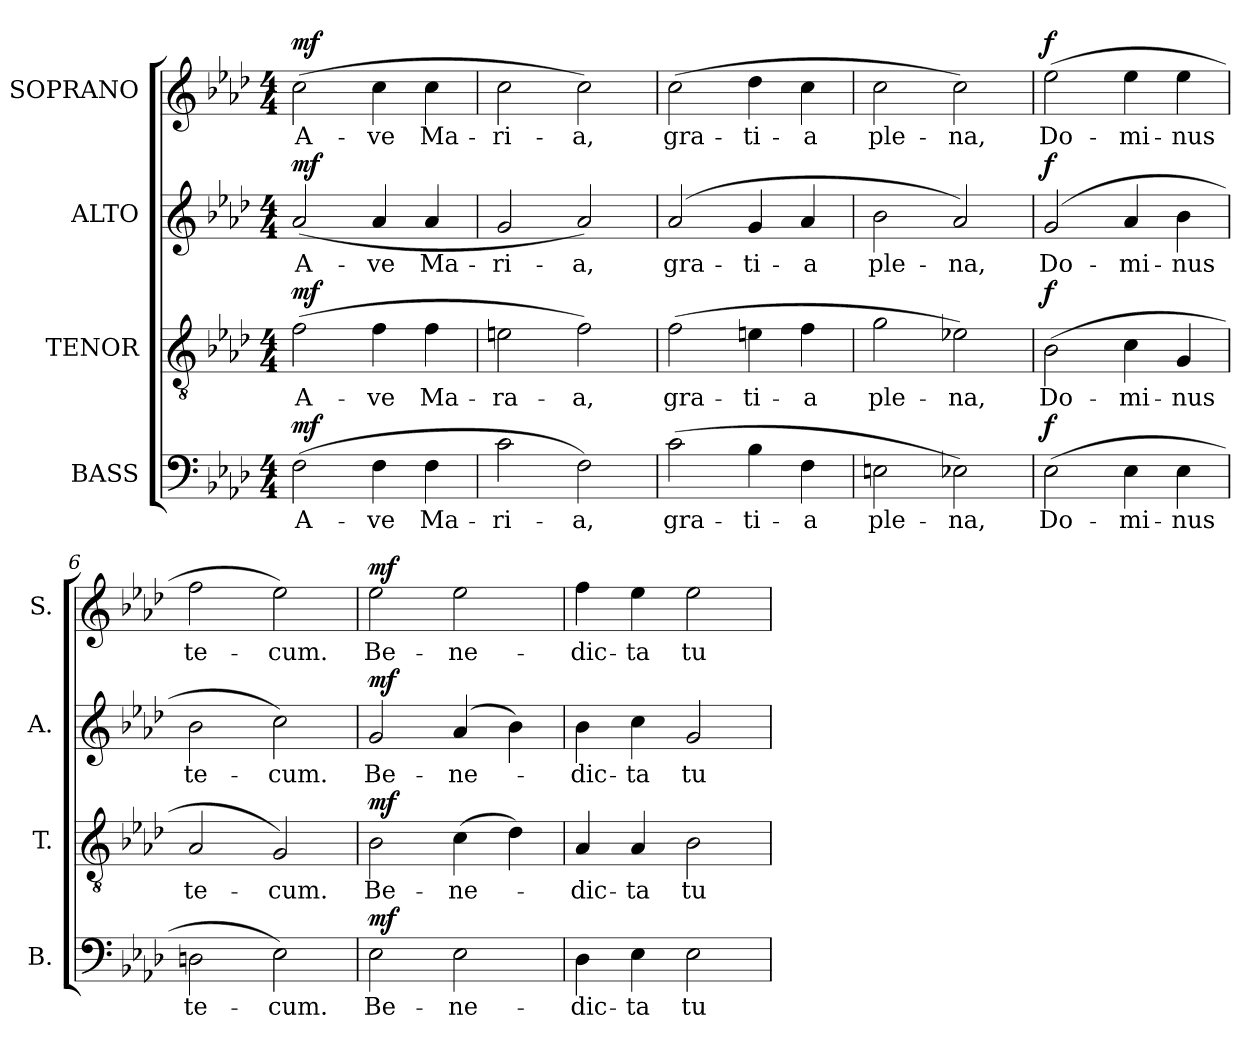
**kern	**text	**dynam	**kern	**text	**dynam	**kern	**text	**dynam	**kern	**text	**dynam
*part4	*part4	*part4	*part3	*part3	*part3	*part2	*part2	*part2	*part1	*part1	*part1
*staff4	*staff4	*staff4	*staff3	*staff3	*staff3	*staff2	*staff2	*staff2	*staff1	*staff1	*staff1
*I"BASS	*	*	*I"TENOR	*	*	*I"ALTO	*	*	*I"SOPRANO	*	*
*I'B.	*	*	*I'T.	*	*	*I'A.	*	*	*I'S.	*	*
!!LO:PB:g=z
*clefF4	*	*	*clefGv2	*	*	*clefG2	*	*	*clefG2	*	*
*	*	*	*ITrd7c12	*	*	*	*	*	*	*	*
*k[b-e-a-d-]	*	*	*k[b-e-a-d-]	*	*	*k[b-e-a-d-]	*	*	*k[b-e-a-d-]	*	*
*f:	*	*	*f:	*	*	*f:	*	*	*f:	*	*
*M4/4	*	*	*M4/4	*	*	*M4/4	*	*	*M4/4	*	*
*MM80	*	*	*MM80	*	*	*MM80	*	*	*MM80	*	*
=1	=1	=1	=1	=1	=1	=1	=1	=1	=1	=1	=1
!	!LO:LY:b:color=#000000	!	!	!	!	!	!	!	!	!	!
!	!	!	!	!LO:LY:b:color=#000000	!	!	!	!	!	!	!
!	!	!	!	!	!	!	!LO:LY:b:color=#000000	!	!	!	!
!	!	!	!	!	!	!	!	!	!	!LO:LY:b:color=#000000	!
(2Fi\	A-	mf	(2Fi\	A-	mf	(2a-i/	A-	mf	(2cci\	A-	mf
!	!LO:LY:b:color=#000000	!	!	!	!	!	!	!	!	!	!
!	!	!	!	!LO:LY:b:color=#000000	!	!	!	!	!	!	!
!	!	!	!	!	!	!	!LO:LY:b:color=#000000	!	!	!	!
!	!	!	!	!	!	!	!	!	!	!LO:LY:b:color=#000000	!
4Fi\	-ve	.	4Fi\	-ve	.	4a-i/	-ve	.	4cci\	-ve	.
!	!LO:LY:b:color=#000000	!	!	!	!	!	!	!	!	!	!
!	!	!	!	!LO:LY:b:color=#000000	!	!	!	!	!	!	!
!	!	!	!	!	!	!	!LO:LY:b:color=#000000	!	!	!	!
!	!	!	!	!	!	!	!	!	!	!LO:LY:b:color=#000000	!
4Fi\	Ma-	.	4Fi\	Ma-	.	4a-i/	Ma-	.	4cci\	Ma-	.
=2	=2	=2	=2	=2	=2	=2	=2	=2	=2	=2	=2
!	!LO:LY:b:color=#000000	!	!	!	!	!	!	!	!	!	!
!	!	!	!	!LO:LY:b:color=#000000	!	!	!	!	!	!	!
!	!	!	!	!	!	!	!LO:LY:b:color=#000000	!	!	!	!
!	!	!	!	!	!	!	!	!	!	!LO:LY:b:color=#000000	!
2ci\	-ri-	.	2Eni\	-ra-	.	2gi/	-ri-	.	2cci\	-ri-	.
!	!LO:LY:b:color=#000000	!	!	!	!	!	!	!	!	!	!
!	!	!	!	!LO:LY:b:color=#000000	!	!	!	!	!	!	!
!	!	!	!	!	!	!	!LO:LY:b:color=#000000	!	!	!	!
!	!	!	!	!	!	!	!	!	!	!LO:LY:b:color=#000000	!
2Fi\)	-a,	.	2Fi\)	-a,	.	2a-i/)	-a,	.	2cci\)	-a,	.
=3	=3	=3	=3	=3	=3	=3	=3	=3	=3	=3	=3
!	!LO:LY:b:color=#000000	!	!	!	!	!	!	!	!	!	!
!	!	!	!	!LO:LY:b:color=#000000	!	!	!	!	!	!	!
!	!	!	!	!	!	!	!LO:LY:b:color=#000000	!	!	!	!
!	!	!	!	!	!	!	!	!	!	!LO:LY:b:color=#000000	!
(2ci\	gra-	.	(2Fi\	gra-	.	(2a-i/	gra-	.	(2cci\	gra-	.
!	!LO:LY:b:color=#000000	!	!	!	!	!	!	!	!	!	!
!	!	!	!	!LO:LY:b:color=#000000	!	!	!	!	!	!	!
!	!	!	!	!	!	!	!LO:LY:b:color=#000000	!	!	!	!
!	!	!	!	!	!	!	!	!	!	!LO:LY:b:color=#000000	!
4B-i\	-ti-	.	4Eni\	-ti-	.	4gi/	-ti-	.	4dd-i\	-ti-	.
!	!LO:LY:b:color=#000000	!	!	!	!	!	!	!	!	!	!
!	!	!	!	!LO:LY:b:color=#000000	!	!	!	!	!	!	!
!	!	!	!	!	!	!	!LO:LY:b:color=#000000	!	!	!	!
!	!	!	!	!	!	!	!	!	!	!LO:LY:b:color=#000000	!
4Fi\	-a	.	4Fi\	-a	.	4a-i/	-a	.	4cci\	-a	.
=4	=4	=4	=4	=4	=4	=4	=4	=4	=4	=4	=4
!	!LO:LY:b:color=#000000	!	!	!	!	!	!	!	!	!	!
!	!	!	!	!LO:LY:b:color=#000000	!	!	!	!	!	!	!
!	!	!	!	!	!	!	!LO:LY:b:color=#000000	!	!	!	!
!	!	!	!	!	!	!	!	!	!	!LO:LY:b:color=#000000	!
2Eni\	ple-	.	2Gi\	ple-	.	2b-i\	ple-	.	2cci\	ple-	.
!	!LO:LY:b:color=#000000	!	!	!	!	!	!	!	!	!	!
!	!	!	!	!LO:LY:b:color=#000000	!	!	!	!	!	!	!
!	!	!	!	!	!	!	!LO:LY:b:color=#000000	!	!	!	!
!	!	!	!	!	!	!	!	!	!	!LO:LY:b:color=#000000	!
2E-Xi\)	-na,	.	2E-Xi\)	-na,	.	2a-i/)	-na,	.	2cci\)	-na,	.
=5	=5	=5	=5	=5	=5	=5	=5	=5	=5	=5	=5
!	!LO:LY:b:color=#000000	!	!	!	!	!	!	!	!	!	!
!	!	!	!	!LO:LY:b:color=#000000	!	!	!	!	!	!	!
!	!	!	!	!	!	!	!LO:LY:b:color=#000000	!	!	!	!
!	!	!	!	!	!	!	!	!	!	!LO:LY:b:color=#000000	!
(2E-i\	Do-	f	(2BB-i\	Do-	f	(2gi/	Do-	f	(2ee-i\	Do-	f
!	!LO:LY:b:color=#000000	!	!	!	!	!	!	!	!	!	!
!	!	!	!	!LO:LY:b:color=#000000	!	!	!	!	!	!	!
!	!	!	!	!	!	!	!LO:LY:b:color=#000000	!	!	!	!
!	!	!	!	!	!	!	!	!	!	!LO:LY:b:color=#000000	!
4E-i\	-mi-	.	4Ci\	-mi-	.	4a-i/	-mi-	.	4ee-i\	-mi-	.
!	!LO:LY:b:color=#000000	!	!	!	!	!	!	!	!	!	!
!	!	!	!	!LO:LY:b:color=#000000	!	!	!	!	!	!	!
!	!	!	!	!	!	!	!LO:LY:b:color=#000000	!	!	!	!
!	!	!	!	!	!	!	!	!	!	!LO:LY:b:color=#000000	!
4E-i\	-nus	.	4GGi/	-nus	.	4b-i\	-nus	.	4ee-i\	-nus	.
=6	=6	=6	=6	=6	=6	=6	=6	=6	=6	=6	=6
!	!LO:LY:b:color=#000000	!	!	!	!	!	!	!	!	!	!
!	!	!	!	!LO:LY:b:color=#000000	!	!	!	!	!	!	!
!	!	!	!	!	!	!	!LO:LY:b:color=#000000	!	!	!	!
!	!	!	!	!	!	!	!	!	!	!LO:LY:b:color=#000000	!
2Dni\	te-	.	2AA-i/	te-	.	2b-i\	te-	.	2ffi\	te-	.
!	!LO:LY:b:color=#000000	!	!	!	!	!	!	!	!	!	!
!	!	!	!	!LO:LY:b:color=#000000	!	!	!	!	!	!	!
!	!	!	!	!	!	!	!LO:LY:b:color=#000000	!	!	!	!
!	!	!	!	!	!	!	!	!	!	!LO:LY:b:color=#000000	!
2E-i\)	-cum.	.	2GGi/)	-cum.	.	2cci\)	-cum.	.	2ee-i\)	-cum.	.
=7	=7	=7	=7	=7	=7	=7	=7	=7	=7	=7	=7
!	!LO:LY:b:color=#000000	!	!	!	!	!	!	!	!	!	!
!	!	!	!	!LO:LY:b:color=#000000	!	!	!	!	!	!	!
!	!	!	!	!	!	!	!LO:LY:b:color=#000000	!	!	!	!
!	!	!	!	!	!	!	!	!	!	!LO:LY:b:color=#000000	!
2E-i\	Be-	mf	2BB-i\	Be-	mf	2gi/	Be-	mf	2ee-i\	Be-	mf
!	!LO:LY:b:color=#000000	!	!	!	!	!	!	!	!	!	!
!	!	!	!	!LO:LY:b:color=#000000	!	!	!	!	!	!	!
!	!	!	!	!	!	!	!LO:LY:b:color=#000000	!	!	!	!
!	!	!	!	!	!	!	!	!	!	!LO:LY:b:color=#000000	!
2E-i\	-ne-	.	(4Ci\	-ne-	.	(4a-i/	-ne-	.	2ee-i\	-ne-	.
.	.	.	4D-i\)	.	.	4b-i\)	.	.	.	.	.
=8	=8	=8	=8	=8	=8	=8	=8	=8	=8	=8	=8
!	!LO:LY:b:color=#000000	!	!	!	!	!	!	!	!	!	!
!	!	!	!	!LO:LY:b:color=#000000	!	!	!	!	!	!	!
!	!	!	!	!	!	!	!LO:LY:b:color=#000000	!	!	!	!
!	!	!	!	!	!	!	!	!	!	!LO:LY:b:color=#000000	!
4D-i\	-dic-	.	4AA-i/	-dic-	.	4b-i\	-dic-	.	4ffi\	-dic-	.
!	!LO:LY:b:color=#000000	!	!	!	!	!	!	!	!	!	!
!	!	!	!	!LO:LY:b:color=#000000	!	!	!	!	!	!	!
!	!	!	!	!	!	!	!LO:LY:b:color=#000000	!	!	!	!
!	!	!	!	!	!	!	!	!	!	!LO:LY:b:color=#000000	!
4E-i\	-ta	.	4AA-i/	-ta	.	4cci\	-ta	.	4ee-i\	-ta	.
!	!LO:LY:b:color=#000000	!	!	!	!	!	!	!	!	!	!
!	!	!	!	!LO:LY:b:color=#000000	!	!	!	!	!	!	!
!	!	!	!	!	!	!	!LO:LY:b:color=#000000	!	!	!	!
!	!	!	!	!	!	!	!	!	!	!LO:LY:b:color=#000000	!
2E-i\	tu	.	2BB-i\	tu	.	2gi/	tu	.	2ee-i\	tu	.
=	=	=	=	=	=	=	=	=	=	=	=
*-	*-	*-	*-	*-	*-	*-	*-	*-	*-	*-	*-
